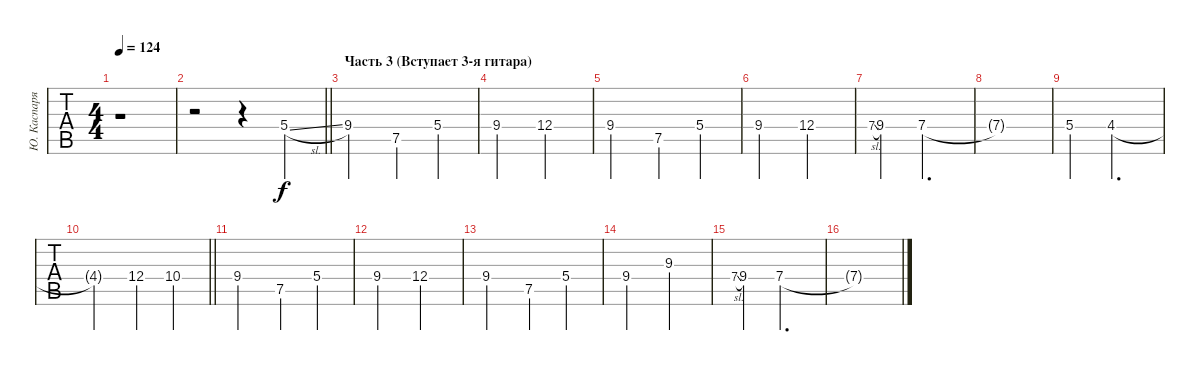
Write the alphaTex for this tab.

\track ("Ю. Каспарян (2-е соло)" "Ю. Каспаря") {instrument overdrivenguitar}
\staff {tabs}
\tuning (E4 B3 G3 D3 A2 E2) {hide}
\ts (4 4)
\tempo 124
\clef g2
\ks c
r.1{dy f} |
\barLineRight lightlight
r.2 r.4 5.4{sl}.4 |
\section ("" "Часть 3 (Вступает 3-я гитара)")
9.4.2 7.5.4 5.4.4 |
9.4.2 12.4.2 |
9.4.2 7.5.4 5.4.4 |
9.4.2 12.4.2 |
7.4{sl}.8{gr} 9.4.4 7.4.2{d} |
7.4{t}.1 |
5.4.4 4.4.2{d} |
\barLineRight lightlight
4.4{t}.2 12.4.4 10.4.4 |
9.4.2 7.5.4 5.4.4 |
9.4.2 12.4.2 |
9.4.2 7.5.4 5.4.4 |
9.4.2 9.3.2 |
7.4{sl}.8{gr} 9.4.4 7.4.2{d} |
7.4{t}.1
